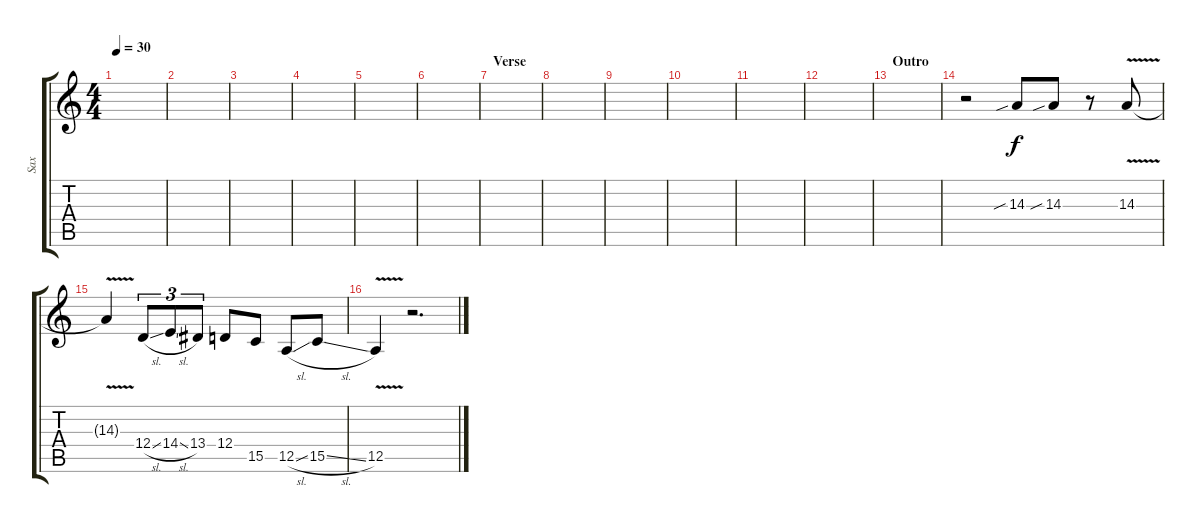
\track ("Sax" "Sax") {instrument tenorsax}
\staff {score tabs}
\tuning (E4 B3 G3 D3 A2 E2) {hide}
\ts (4 4)
\tempo 30
\clef g2
\ks c
|
|
|
|
|
|
\section ("" "Verse")
|
|
|
|
|
|
\section ("" "Outro")
|
r.2 14.3{sib}.8 14.3{sib}.8 r.8 14.3{v}.8 |
14.3{t}.4 12.4{sl}.8{tu (3 2)} 14.4{sl}.8{tu (3 2)} 13.4.8{tu (3 2)} 12.4.8 15.5.8 12.5{sl}.8 15.5{sl}.8 |
12.5{v}.4{volume 0} r.2{d}
